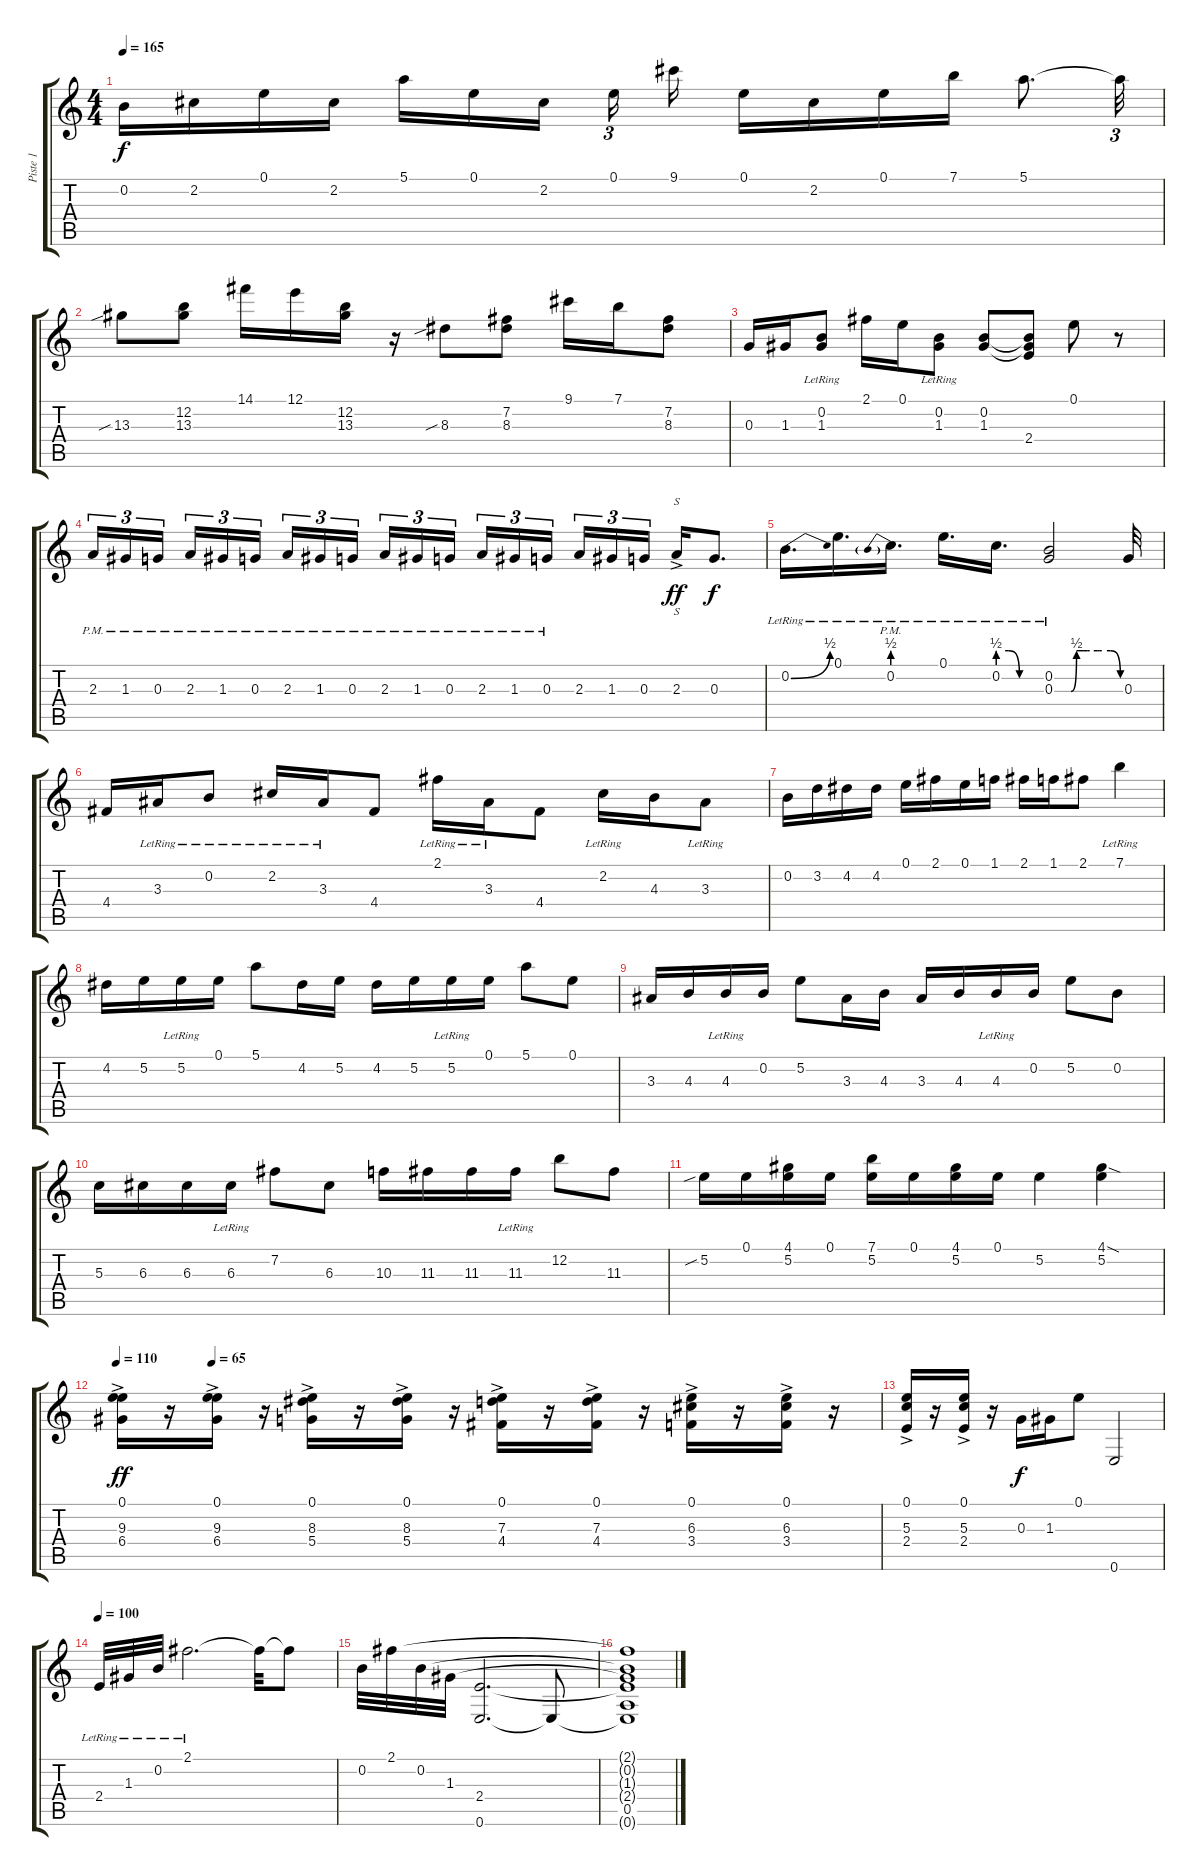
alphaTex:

\track ("Piste 1" "Piste 1") {instrument acousticguitarsteel}
\staff {score tabs}
\tuning (E4 B3 G3 D3 A2 E2) {hide}
\ts (4 4)
\tempo 165
\clef g2
\ks c
0.2.16{dy f} 2.2.16 0.1.16 2.2.16 5.1.16 0.1.16 2.2.16{beam splitsecondary} 0.1.16{tu (3 2)} 9.1.16 0.1.16 2.2.16 0.1.16 7.1.16 5.1.8{d} 5.1{t}.32{tu (3 2)} |
13.3{sib}.8 (12.2 13.3).8 14.1.16 12.1.16 (12.2 13.3).16 r.16 8.3{sib}.8 (7.2 8.3).8 9.1.16 7.1.16 (7.2 8.3).8 |
0.3.16 1.3.16 (0.2{lr} 1.3{lr}).8 2.1.16 0.1.16 (0.2{lr} 1.3{lr}).8 (0.2 1.3).8 (0.2{t} 1.3{t} 2.4).8 0.1.8 r.8 |
2.3{pm}.16{tu (3 2)} 1.3{pm}.16{tu (3 2)} 0.3{pm}.16{tu (3 2) beam splitsecondary} 2.3{pm}.16{tu (3 2)} 1.3{pm}.16{tu (3 2)} 0.3{pm}.16{tu (3 2)} 2.3{pm}.16{tu (3 2)} 1.3{pm}.16{tu (3 2)} 0.3{pm}.16{tu (3 2) beam splitsecondary} 2.3{pm}.16{tu (3 2)} 1.3{pm}.16{tu (3 2)} 0.3{pm}.16{tu (3 2)} 2.3{pm}.16{tu (3 2)} 1.3{pm}.16{tu (3 2)} 0.3{pm}.16{tu (3 2) beam splitsecondary} 2.3.16{tu (3 2)} 1.3.16{tu (3 2)} 0.3.16{tu (3 2)} 2.3{ac}.16{s dy ff} 0.3.8{d dy f} |
0.2{be (bend 0 0 60 2) lr}.16{d} 0.1{lr}.16{d} 0.2{be (prebend 0 2 60 2) pm lr}.16{d} 0.1{lr}.16{d} 0.2{be (custom 0 2 15 2 30 0 60 0) lr}.16{d} (0.2{lr} 0.3{be (custom 0 0 10 0 15 0 20 2 26 2 30 2 32 2 39 2 41 2 43 2 51 2 60 0) lr}).2 0.3.32 |
4.4.16 3.3{lr}.16 0.2{lr}.8 2.2{lr}.16 3.3{lr}.16 4.4.8 2.1{lr}.16 3.3{lr}.16 4.4.8 2.2{lr}.16 4.3.16 3.3{lr}.8 |
0.2.16 3.2.16 4.2.16 4.2.16 0.1.16 2.1.16 0.1.16 1.1.16 2.1.16 1.1.16 2.1.8 7.1{lr}.4 |
4.2.16 5.2.16 5.2{lr}.16 0.1.16 5.1.8 4.2.16 5.2.16 4.2.16 5.2.16 5.2{lr}.16 0.1.16 5.1.8 0.1.8 |
3.3.16 4.3.16 4.3{lr}.16 0.2.16 5.2.8 3.3.16 4.3.16 3.3.16 4.3.16 4.3{lr}.16 0.2.16 5.2.8 0.2.8 |
5.3.16 6.3.16 6.3.16 6.3{lr}.16 7.2.8 6.3.8 10.3.16 11.3.16 11.3.16 11.3{lr}.16 12.2.8 11.3.8 |
5.2{sib}.16 0.1.16 (4.1 5.2).16 0.1.16 (7.1 5.2).16 0.1.16 (4.1 5.2).16 0.1.16 5.2.4 (4.1{sod} 5.2).4 |
\tempo 160
\tempo 110
\tempo (65 0.125)
(0.1{ac} 9.3{ac} 6.4{ac}).16{dy ff volume 8 instrument distortionguitar} r.16 (0.1{ac} 9.3{ac} 6.4{ac}).16 r.16 (0.1{ac} 8.3{ac} 5.4{ac}).16 r.16 (0.1{ac} 8.3{ac} 5.4{ac}).16 r.16 (0.1{ac} 7.3{ac} 4.4{ac}).16 r.16 (0.1{ac} 7.3{ac} 4.4{ac}).16 r.16 (0.1{ac} 6.3{ac} 3.4{ac}).16 r.16 (0.1{ac} 6.3{ac} 3.4{ac}).16 r.16 |
(0.1{ac} 5.3{ac} 2.4{ac}).16 r.16 (0.1{ac} 5.3{ac} 2.4{ac}).16 r.16 0.3.16{dy f} 1.3.16 0.1.8 0.6.2 |
\tempo 100
2.4{lr}.32 1.3{lr}.32 0.2{lr}.32 2.1{lr}.2{d} 2.1{t}.32 2.1{t}.8 |
0.2.32{instrument electricguitarclean} 2.1.32 0.2.32 1.3.32 (2.4 0.6).2{d} 0.6{t}.8 |
(2.1{t} 0.2{t} 1.3{t} 2.4{t} 0.5 0.6{t}).1
